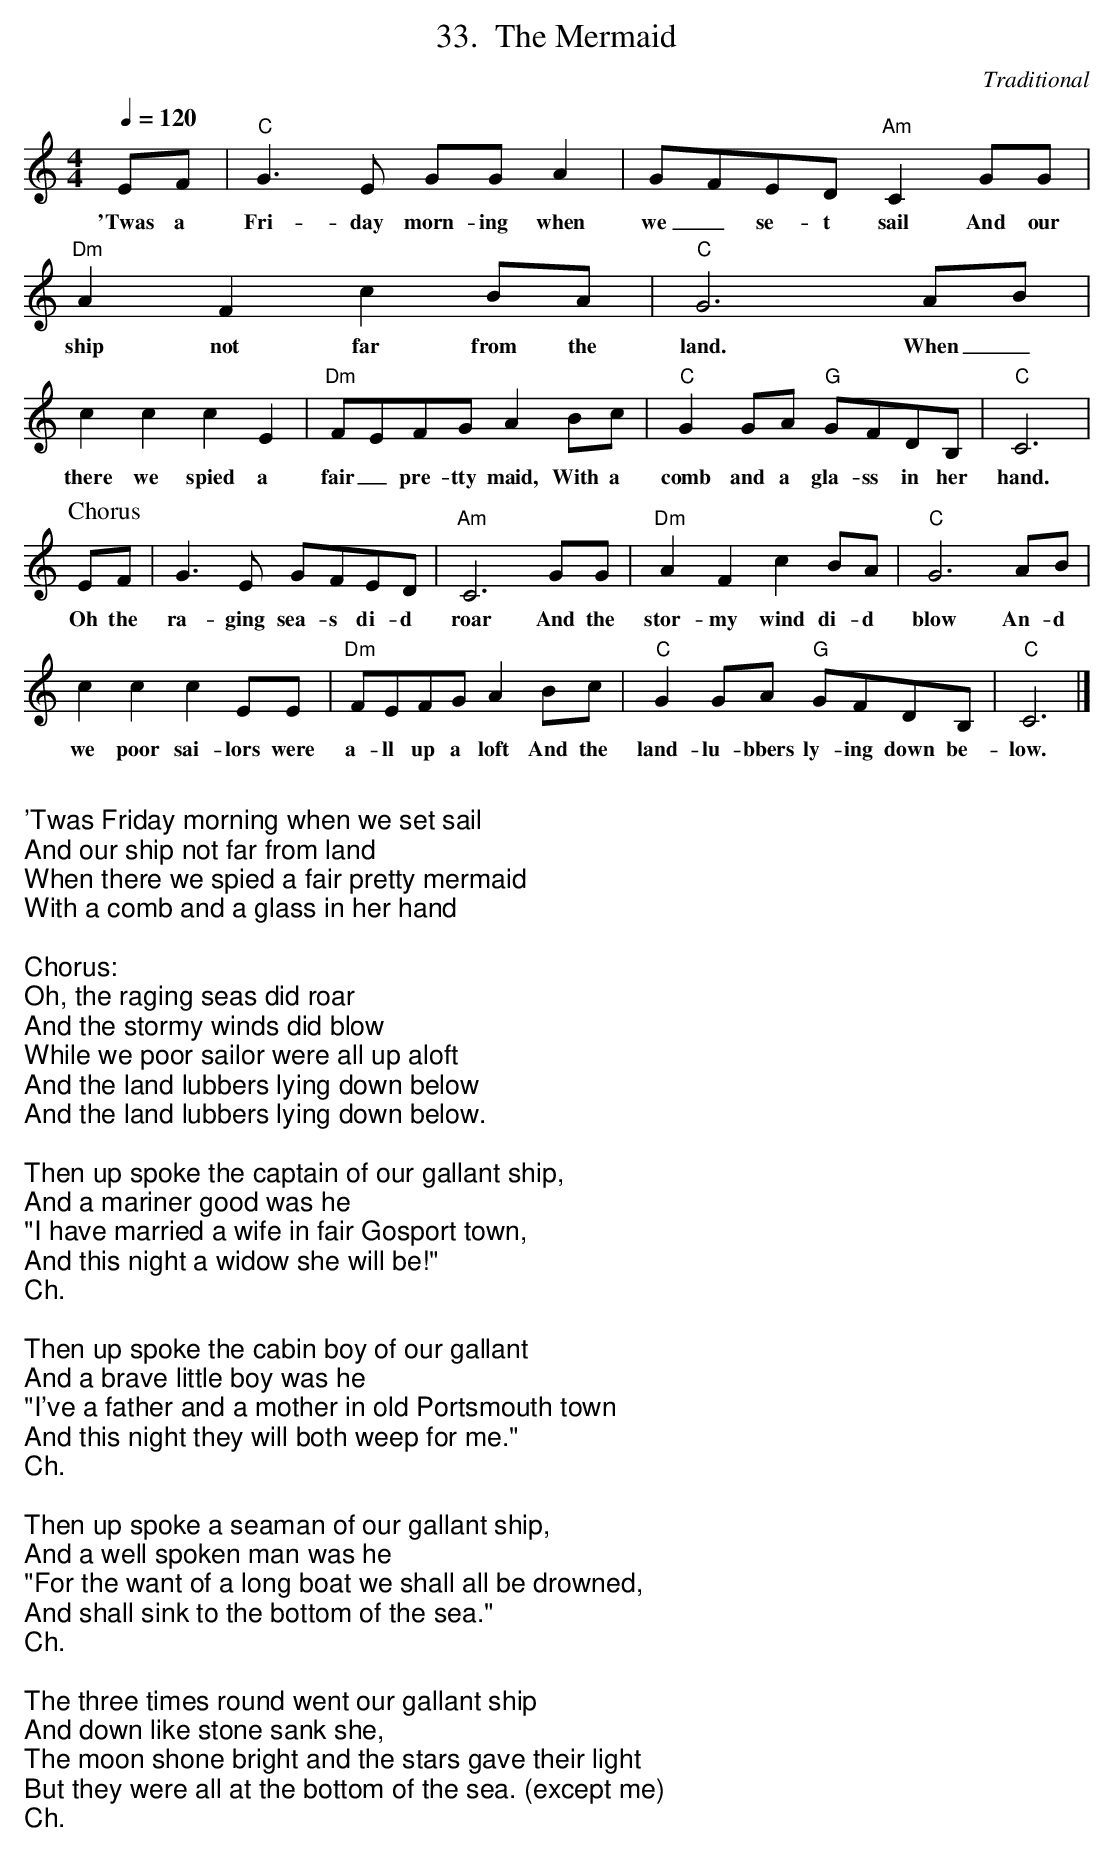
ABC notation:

X:1
T:The Mermaid
C:Traditional
M:4/4
L:1/8
Q:1/4=120
K:C
EF|"C"G3E GGA2|GFED"Am"C2GG|"Dm"A2F2c2BA|"C"G6AB|
w:'Twas a Fri-day morn-ing when we_se-t sail And our ship not far from the land. When _
c2c2c2E2|"Dm"FEFGA2Bc|"C"G2GA "G"GFDB,|"C"C6|
w:there we spied a fair_pre-tty maid, With a comb and a gla-ss in her hand.
P:Chorus
EF|G3E GFED|"Am"C6GG|"Dm"A2F2c2BA|"C"G6AB|
w:Oh the ra-ging sea-s di-d roar And the stor-my wind di-d blow An-d
c2c2c2EE|"Dm"FEFGA2Bc|"C"G2GA "G"GFDB,|"C"C6|]
w:we poor sai-lors were a-ll up a loft And the land-lu-bbers ly-ing down be-low.
%%newpage
W:
W: 'Twas Friday morning when we set sail
W: And our ship not far from land
W: When there we spied a fair pretty mermaid
W: With a comb and a glass in her hand
W:
W: Chorus:
W: Oh, the raging seas did roar
W: And the stormy winds did blow
W: While we poor sailor were all up aloft
W: And the land lubbers lying down below
W: And the land lubbers lying down below.
W:
W: Then up spoke the captain of our gallant ship,
W: And a mariner good was he
W: "I have married a wife in fair Gosport town,
W: And this night a widow she will be!"
W:   Ch.
W:
W: Then up spoke the cabin boy of our gallant
W: And a brave little boy was he
W: "I've a father and a mother in old Portsmouth town
W: And this night they will both weep for me."
W:   Ch.
W:
W: Then up spoke a seaman of our gallant ship,
W: And a well spoken man was he
W: "For the want of a long boat we shall all be drowned,
W: And shall sink to the bottom of the sea."
W:  Ch.
W:
W: The three times round went our gallant ship
W: And down like stone sank she,
W: The moon shone bright and the stars gave their light
W: But they were all at the bottom of the sea. (except me)
W:  Ch.
W:
